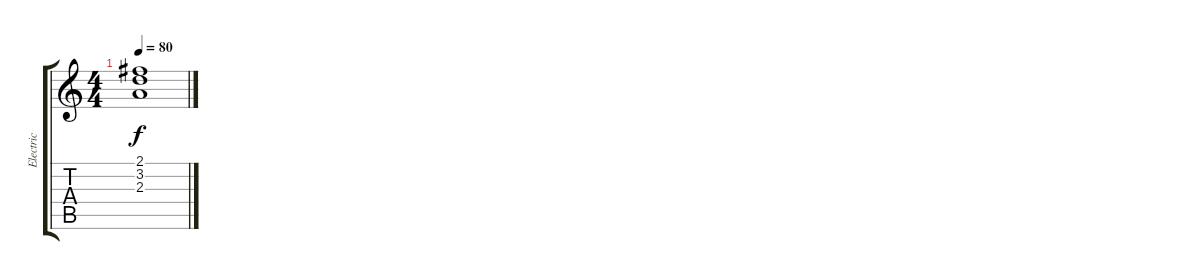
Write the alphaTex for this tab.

\track ("Electric" "Electric") {instrument overdrivenguitar}
\staff {score tabs}
\tuning (E4 B3 G3 D3 A2 E2) {hide}
\ts (4 4)
\tempo 80
\clef g2
\ks c
(2.1{t} 3.2{t} 2.3{t}).1{dy f}
